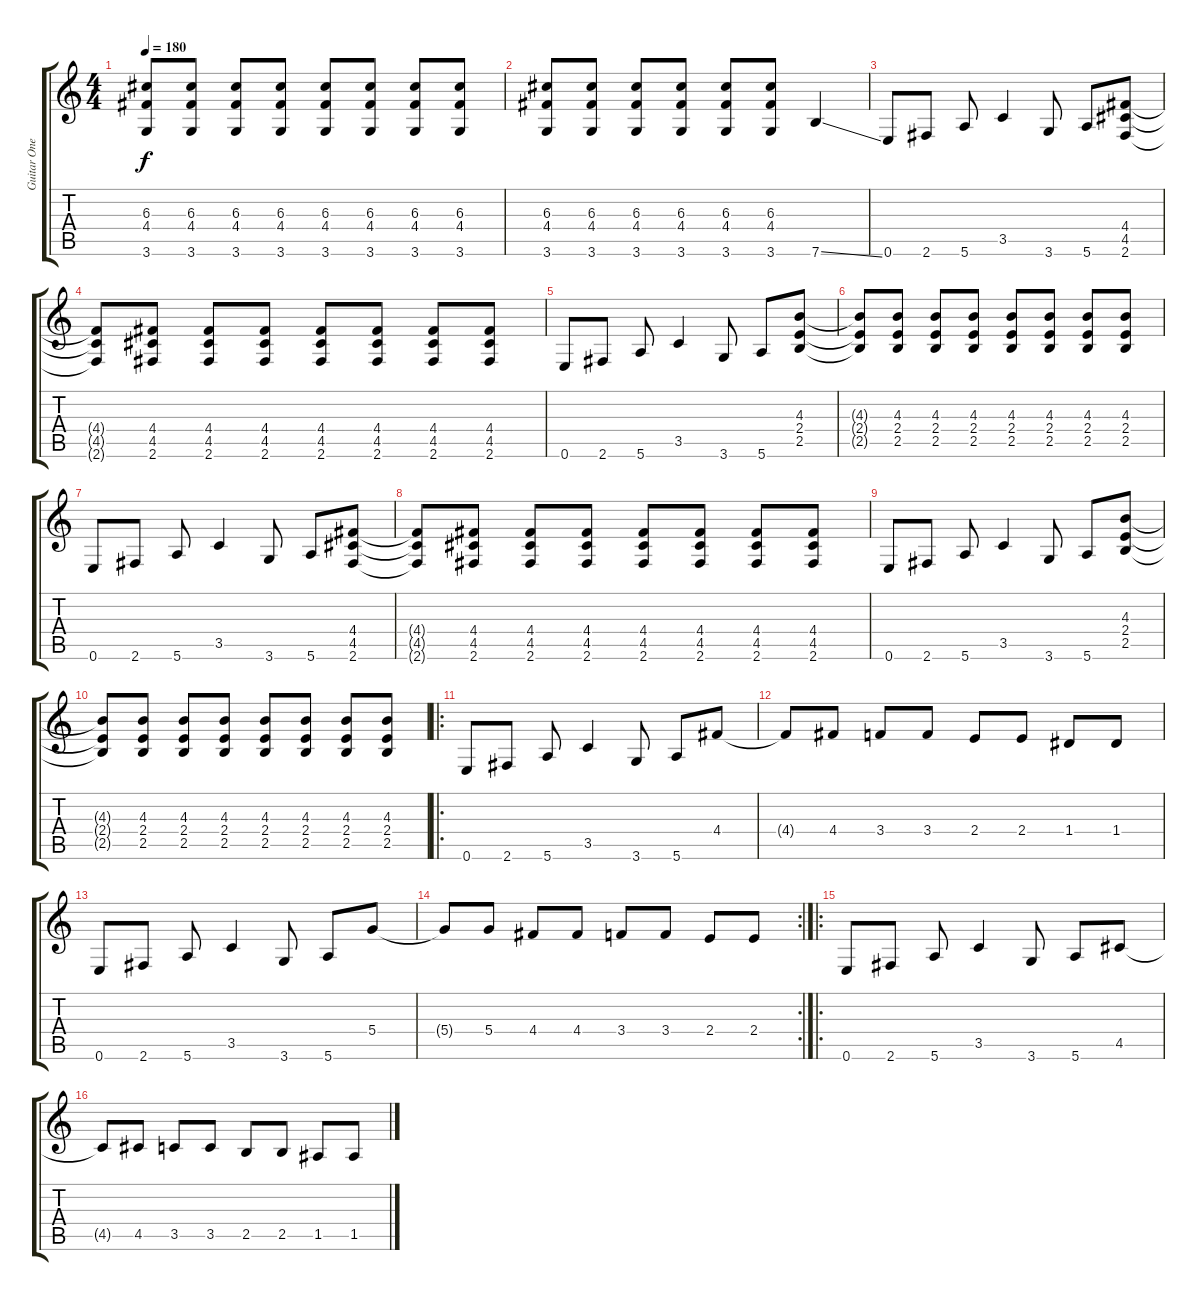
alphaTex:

\track ("Guitar One" "Guitar One") {instrument overdrivenguitar}
\staff {score tabs}
\tuning (E4 B3 G3 D3 A2 E2) {hide}
\ts (4 4)
\tempo 180
\clef g2
\ks c
(6.3 4.4 3.6).8{dy f} (6.3 4.4 3.6).8 (6.3 4.4 3.6).8 (6.3 4.4 3.6).8 (6.3 4.4 3.6).8 (6.3 4.4 3.6).8 (6.3 4.4 3.6).8 (6.3 4.4 3.6).8 |
(6.3 4.4 3.6).8 (6.3 4.4 3.6).8 (6.3 4.4 3.6).8 (6.3 4.4 3.6).8 (6.3 4.4 3.6).8 (6.3 4.4 3.6).8 7.6{ss}.4 |
0.6.8 2.6.8 5.6.8 3.5.4 3.6.8 5.6.8 (4.4 4.5 2.6).8 |
(4.4{t} 4.5{t} 2.6{t}).8 (4.4 4.5 2.6).8 (4.4 4.5 2.6).8 (4.4 4.5 2.6).8 (4.4 4.5 2.6).8 (4.4 4.5 2.6).8 (4.4 4.5 2.6).8 (4.4 4.5 2.6).8 |
0.6.8 2.6.8 5.6.8 3.5.4 3.6.8 5.6.8 (4.3 2.4 2.5).8 |
(4.3{t} 2.4{t} 2.5{t}).8 (4.3 2.4 2.5).8 (4.3 2.4 2.5).8 (4.3 2.4 2.5).8 (4.3 2.4 2.5).8 (4.3 2.4 2.5).8 (4.3 2.4 2.5).8 (4.3 2.4 2.5).8 |
0.6.8 2.6.8 5.6.8 3.5.4 3.6.8 5.6.8 (4.4 4.5 2.6).8 |
(4.4{t} 4.5{t} 2.6{t}).8 (4.4 4.5 2.6).8 (4.4 4.5 2.6).8 (4.4 4.5 2.6).8 (4.4 4.5 2.6).8 (4.4 4.5 2.6).8 (4.4 4.5 2.6).8 (4.4 4.5 2.6).8 |
0.6.8 2.6.8 5.6.8 3.5.4 3.6.8 5.6.8 (4.3 2.4 2.5).8 |
(4.3{t} 2.4{t} 2.5{t}).8 (4.3 2.4 2.5).8 (4.3 2.4 2.5).8 (4.3 2.4 2.5).8 (4.3 2.4 2.5).8 (4.3 2.4 2.5).8 (4.3 2.4 2.5).8 (4.3 2.4 2.5).8 |
\ro
0.6.8 2.6.8 5.6.8 3.5.4 3.6.8 5.6.8 4.4.8 |
4.4{t}.8 4.4.8 3.4.8 3.4.8 2.4.8 2.4.8 1.4.8 1.4.8 |
0.6.8 2.6.8 5.6.8 3.5.4 3.6.8 5.6.8 5.4.8 |
\rc 2
5.4{t}.8 5.4.8 4.4.8 4.4.8 3.4.8 3.4.8 2.4.8 2.4.8 |
\ro
0.6.8 2.6.8 5.6.8 3.5.4 3.6.8 5.6.8 4.5.8 |
4.5{t}.8 4.5.8 3.5.8 3.5.8 2.5.8 2.5.8 1.5.8 1.5.8
